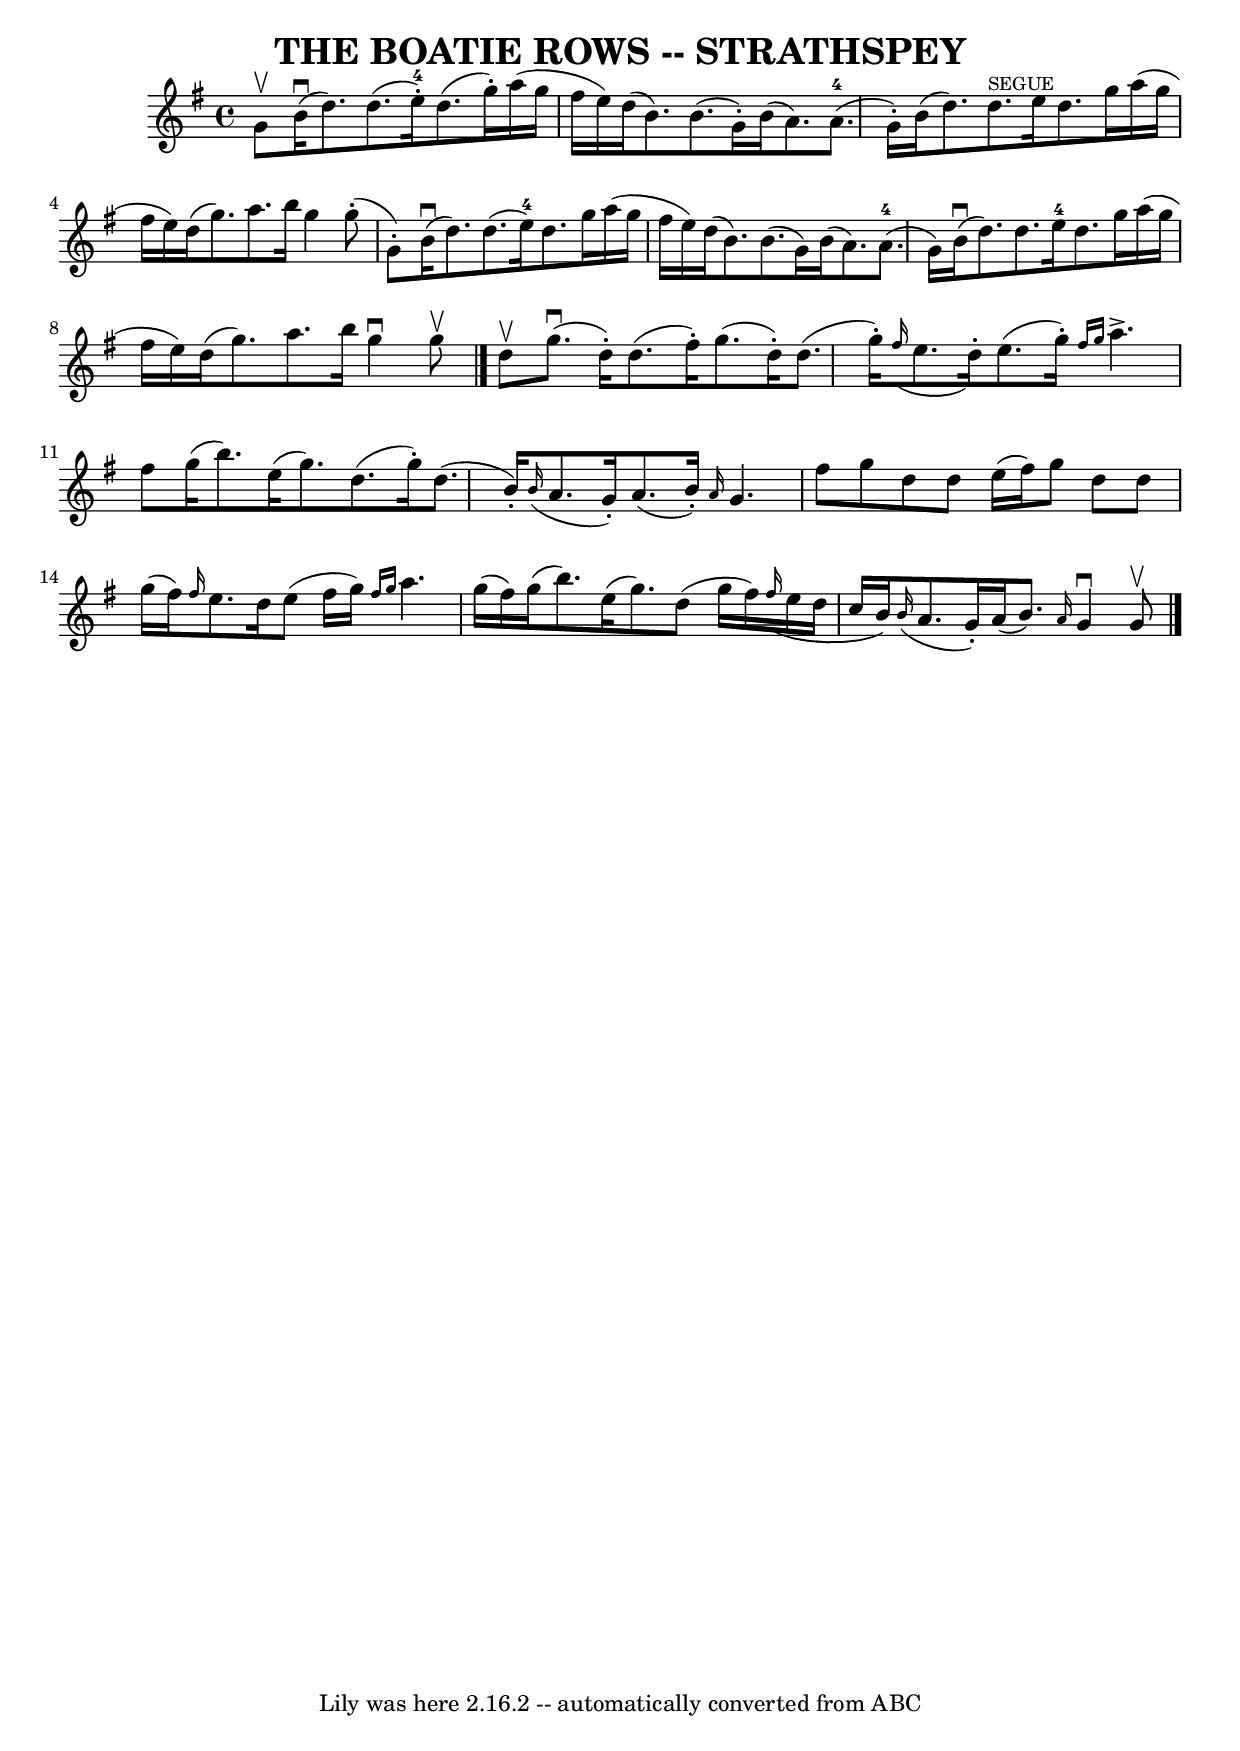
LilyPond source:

\version "2.16.2"
\include "Mammoth.ily"
\header {
  %% book = "Ryan's Mammoth Collection of Fiddle Tunes"
  crossRefNumber = "1"
  footnotes = ""
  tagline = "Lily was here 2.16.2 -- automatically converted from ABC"
  title = "THE BOATIE ROWS -- STRATHSPEY"

}
voicedefault =  {


  \override Staff.TimeSignature #'style = #'C
  \time 4/4 
  \key g \major
  g'8^\upbow       |
  b'16 (^\downbow   
  d''8.) d''8. (e''16-4-.) d''8. (g''16 -.) a''16 (g''16 
  fis''16 e''16)   |
  d''16 (b'8.) b'8. (g'16 -.)   
  b'16 (a'8.) a'8.-4(g'16 -.)       |
  b'16 (d''8.  
  -) d''8.^\segue e''16 d''8. g''16 a''16 (g''16 fis''16   
  e''16)   |
  d''16 (g''8.) a''8. b''16 g''4 g''8 
  (-. g'8 -.)   |
  |
  b'16 (^\downbow d''8.) d''8. 
  (e''16-4) d''8. g''16 a''16 (g''16 fis''16 e''16)   
  |
  d''16 (b'8.) b'8. (g'16) b'16 (a'8.) a'8. 
  -4(g'16)       |
  b'16 (^\downbow d''8.) d''8.    
  e''16-4 d''8. g''16 a''16 (g''16 fis''16 e''16)   
  |
  d''16 (g''8.) a''8. b''16 g''4^\downbow g''8 ^\upbow   \bar "|." d''8^\upbow       |
  g''8. (^\downbow   
  d''16 -.) d''8. (fis''16 -.) g''8. (d''16 -.) d''8. (g''16 
  -.)   |
  \grace { fis''16 (
	 } e''8. d''16 -.) e''8. (
  g''16 -.) \grace { fis''16 g''16  
		   } a''4.^\accent fis''8        
  |
  g''16 (b''8.) e''16 (g''8.) d''8. (g''16 -.)   
  d''8. (b'16 -.)   |
  \grace { b'16 (
	 } a'8. g'16 -.)   
  a'8. (b'16 -.) \grace { a'16  
			} g'4. fis''8    |
  
  |
  g''8 d''8 d''8 e''16 (fis''16) g''8 d''8 d''8 
  g''16 (fis''16)   |
  \grace { fis''16  
	 } e''8. d''16    
  e''8 (fis''16 g''16) \grace { fis''16 g''16  
			      } a''4. g''16 
  (fis''16)       |
  g''16 (b''8.) e''16 (g''8.)   
  d''8 (g''16 fis''16)   \grace { fis''16 (
				} e''16 d''16    
  c''16 b'16)   |
  \grace { b'16 (
	 } a'8. g'16 -.) a'16 
  (b'8.) \grace { a'16  
		} g'4^\downbow g'8^\upbow   \bar "|."   

}

\score{
  <<

    \context Staff="default"
    {
      \voicedefault 
      
    }

  >>
  \layout {
    
  }
  \midi {
  }

}
